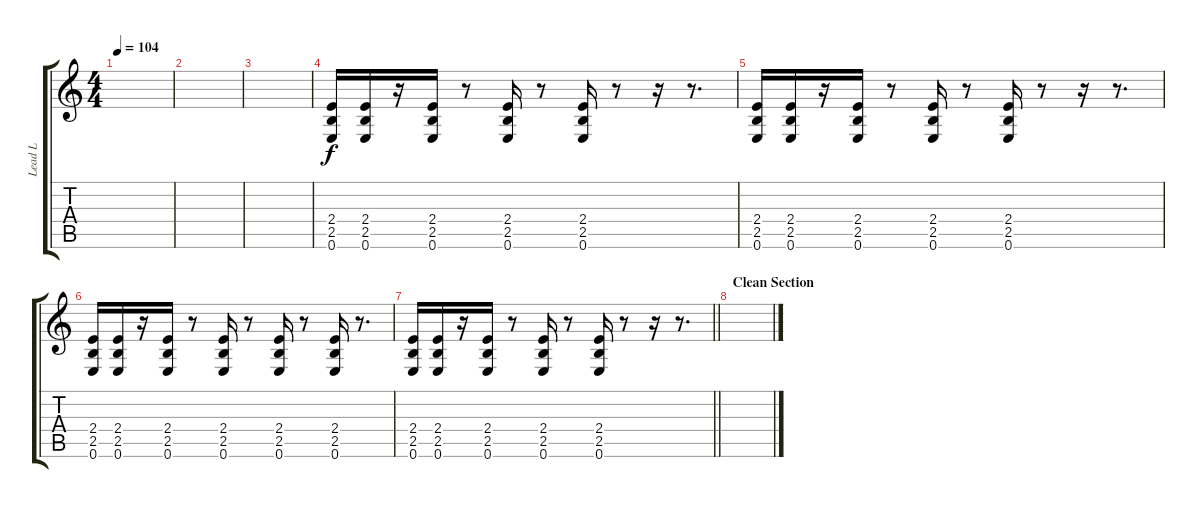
\track ("Lead L" "Lead L") {instrument distortionguitar}
\staff {score tabs}
\tuning (E4 B3 G3 D3 A2 E2) {hide}
\ts (4 4)
\tempo 104
\clef g2
\ks c
|
|
|
(2.4 2.5 0.6).16 (2.4 2.5 0.6).16 r.16 (2.4 2.5 0.6).16 r.8 (2.4 2.5 0.6).16 r.8 (2.4 2.5 0.6).16 r.8 r.16 r.8{d} |
(2.4 2.5 0.6).16 (2.4 2.5 0.6).16 r.16 (2.4 2.5 0.6).16 r.8 (2.4 2.5 0.6).16 r.8 (2.4 2.5 0.6).16 r.8 r.16 r.8{d} |
(2.4 2.5 0.6).16 (2.4 2.5 0.6).16 r.16 (2.4 2.5 0.6).16 r.8 (2.4 2.5 0.6).16 r.8 (2.4 2.5 0.6).16 r.8 (2.4 2.5 0.6).16 r.8{d} |
\barLineRight lightlight
(2.4 2.5 0.6).16 (2.4 2.5 0.6).16 r.16 (2.4 2.5 0.6).16 r.8 (2.4 2.5 0.6).16 r.8 (2.4 2.5 0.6).16 r.8 r.16 r.8{d} |
\section ("" "Clean Section")
